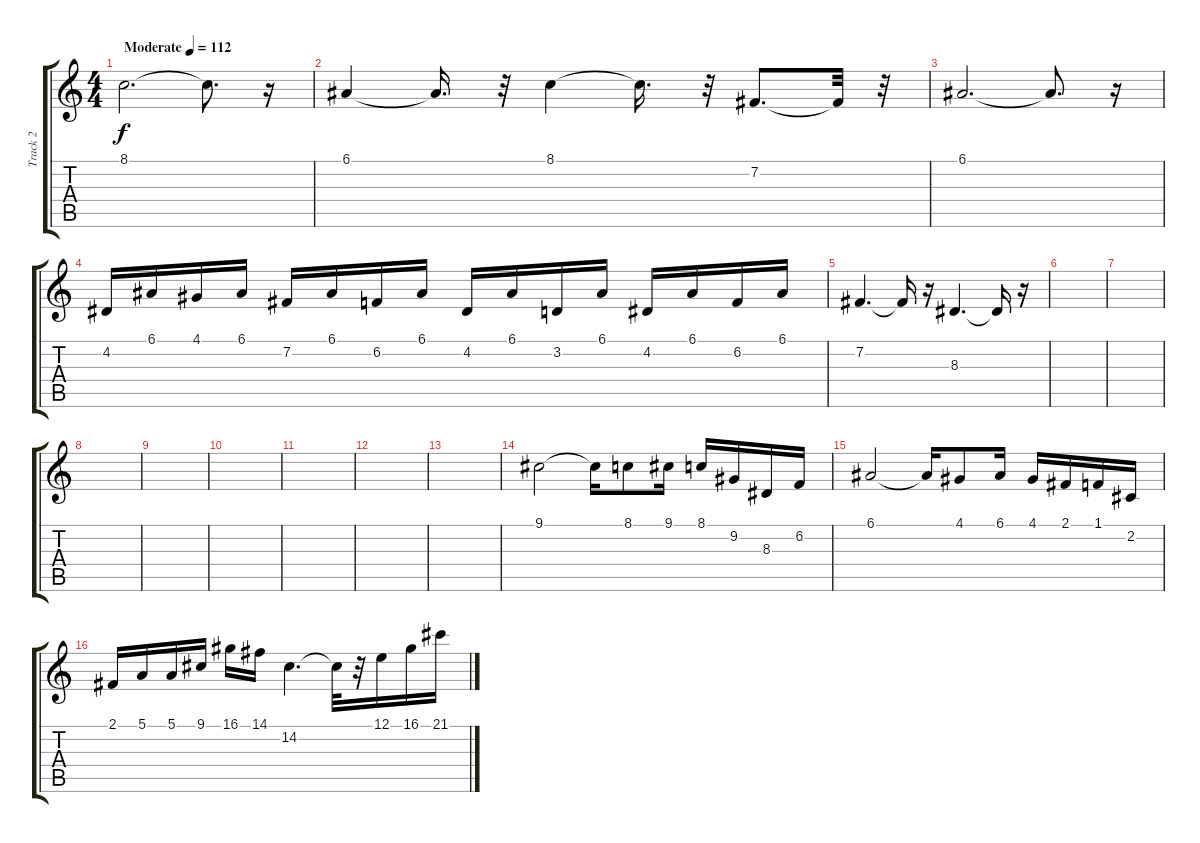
\track ("Track 2" "Track 2") {instrument violin}
\staff {score tabs}
\tuning (E4 B3 G3 D3 A2 E2) {hide}
\ts (4 4)
\tempo (112 "Moderate")
\clef g2
\ks c
8.1.2{d dy f instrument stringensemble1} 8.1{t}.8{d} r.16 |
6.1.4 6.1{t}.16{d} r.32 8.1.4 8.1{t}.16{d} r.32 7.2.8{d} 7.2{t}.32 r.32 |
6.1.2{d} 6.1{t}.8{d} r.16 |
4.2.16{instrument harpsichord} 6.1.16 4.1.16 6.1.16 7.2.16 6.1.16 6.2.16 6.1.16 4.2.16 6.1.16 3.2.16 6.1.16 4.2.16 6.1.16 6.2.16 6.1.16 |
7.2.4{d} 7.2{t}.16 r.16 8.3.4{d} 8.3{t}.16 r.16 |
|
|
|
|
|
|
|
|
9.1.2{instrument violin} 9.1{t}.16 8.1.8 9.1.16 8.1.16 9.2.16 8.3.16 6.2.16 |
6.1.2 6.1{t}.16 4.1.8 6.1.16 4.1.16 2.1.16 1.1.16 2.2.16 |
2.1.16 5.1.16 5.1.16 9.1.16 16.1.16 14.1.16 14.2.4{d} 14.2{t}.32 r.32 12.1.16 16.1.16 21.1.16
